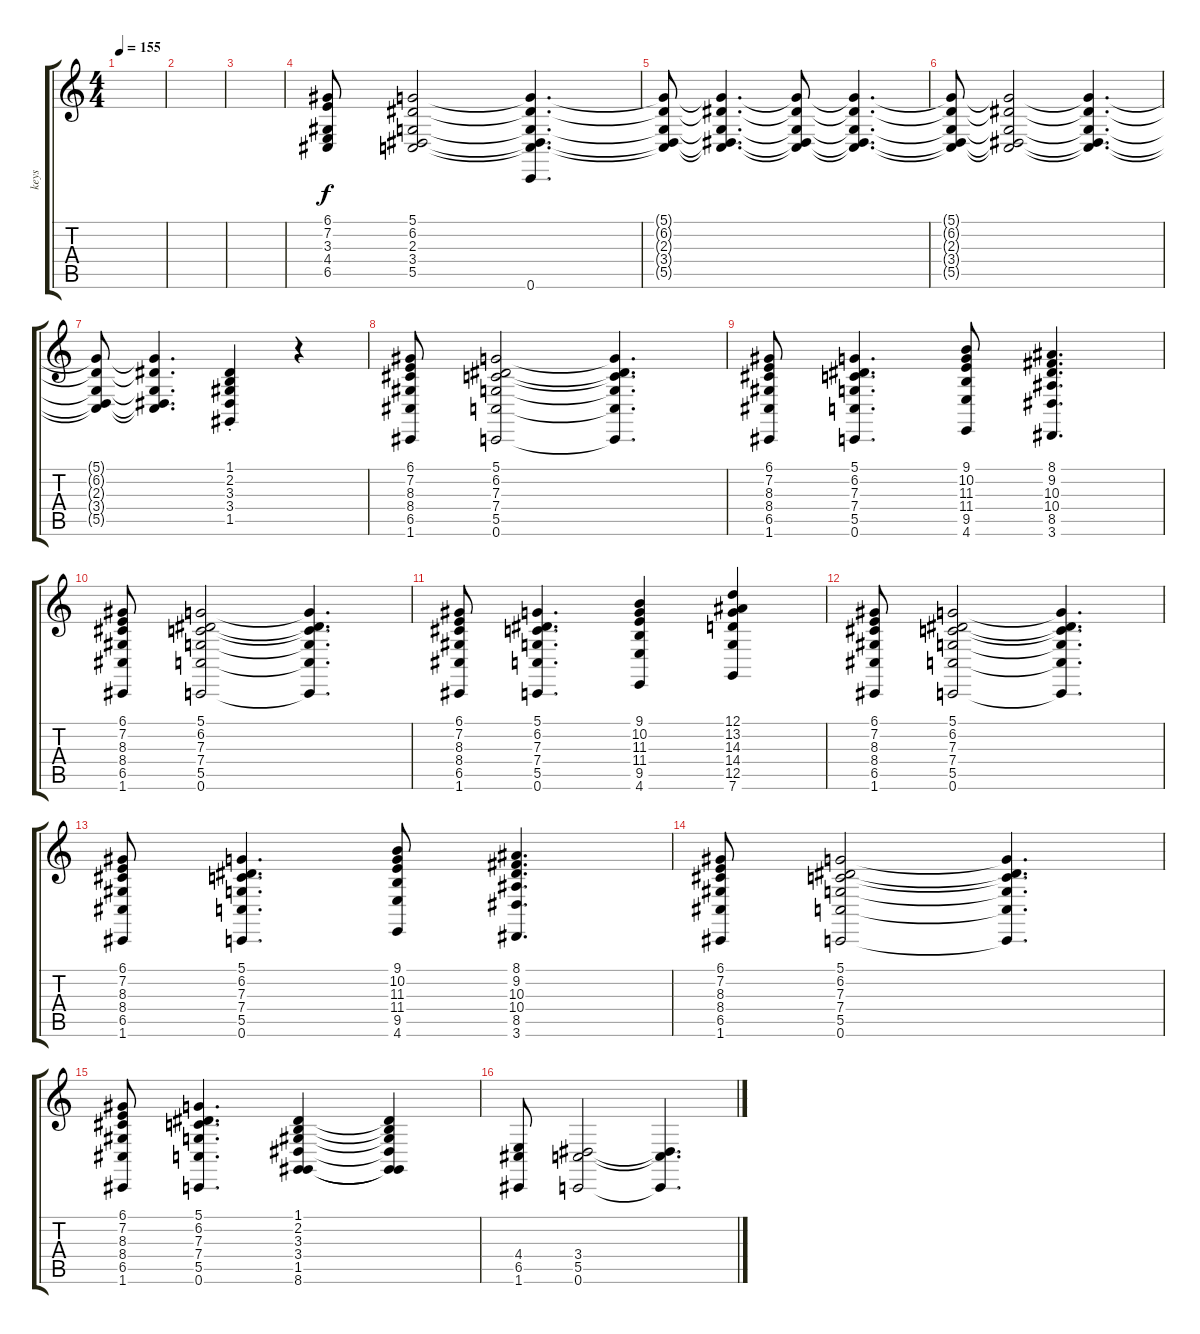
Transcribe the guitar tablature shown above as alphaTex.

\track ("keys" "keys") {instrument drawbarorgan}
\staff {score tabs}
\tuning (D4 A3 F3 C3 G2 C2) {hide}
\ts (4 4)
\tempo 155
\clef g2
\ks c
|
|
|
(6.1 7.2 3.3 4.4 6.5).8 (5.1 6.2 2.3 3.4 5.5).2 (5.1{t} 6.2{t} 2.3{t} 3.4{t} 5.5{t} 0.6).4{d} |
(5.1{t} 6.2{t} 2.3{t} 3.4{t} 5.5{t}).8 (5.1{t} 6.2{t} 2.3{t} 3.4{t} 5.5{t}).4{d} (5.1{t} 6.2{t} 2.3{t} 3.4{t} 5.5{t}).8 (5.1{t} 6.2{t} 2.3{t} 3.4{t} 5.5{t}).4{d} |
(5.1{t} 6.2{t} 2.3{t} 3.4{t} 5.5{t}).8 (5.1{t} 6.2{t} 2.3{t} 3.4{t} 5.5{t}).2 (5.1{t} 6.2{t} 2.3{t} 3.4{t} 5.5{t}).4{d} |
(5.1{t} 6.2{t} 2.3{t} 3.4{t} 5.5{t}).8 (5.1{t} 6.2{t} 2.3{t} 3.4{t} 5.5{t}).4{d} (1.1{st} 2.2{st} 3.3{st} 3.4{st} 1.5{st}).4 r.4 |
(6.1 7.2 8.3 8.4 6.5 1.6).8 (5.1 6.2 7.3 7.4 5.5 0.6).2 (5.1{t} 6.2{t} 7.3{t} 7.4{t} 5.5{t} 0.6{t}).4{d} |
(6.1 7.2 8.3 8.4 6.5 1.6).8 (5.1 6.2 7.3 7.4 5.5 0.6).4{d} (9.1 10.2 11.3 11.4 9.5 4.6).8 (8.1 9.2 10.3 10.4 8.5 3.6).4{d} |
(6.1 7.2 8.3 8.4 6.5 1.6).8 (5.1 6.2 7.3 7.4 5.5 0.6).2 (5.1{t} 6.2{t} 7.3{t} 7.4{t} 5.5{t} 0.6{t}).4{d} |
(6.1 7.2 8.3 8.4 6.5 1.6).8 (5.1 6.2 7.3 7.4 5.5 0.6).4{d} (9.1 10.2 11.3 11.4 9.5 4.6).4 (12.1 13.2 14.3 14.4 12.5 7.6).4 |
(6.1 7.2 8.3 8.4 6.5 1.6).8 (5.1 6.2 7.3 7.4 5.5 0.6).2 (5.1{t} 6.2{t} 7.3{t} 7.4{t} 5.5{t} 0.6{t}).4{d} |
(6.1 7.2 8.3 8.4 6.5 1.6).8 (5.1 6.2 7.3 7.4 5.5 0.6).4{d} (9.1 10.2 11.3 11.4 9.5 4.6).8 (8.1 9.2 10.3 10.4 8.5 3.6).4{d} |
(6.1 7.2 8.3 8.4 6.5 1.6).8 (5.1 6.2 7.3 7.4 5.5 0.6).2 (5.1{t} 6.2{t} 7.3{t} 7.4{t} 5.5{t} 0.6{t}).4{d} |
(6.1 7.2 8.3 8.4 6.5 1.6).8 (5.1 6.2 7.3 7.4 5.5 0.6).4{d} (1.1 2.2 3.3 3.4 1.5 8.6).4 (1.1{t} 2.2{t} 3.3{t} 3.4{t} 1.5{t} 8.6{t}).4 |
(4.4 6.5 1.6).8 (3.4 5.5 0.6).2 (3.4{t} 5.5{t} 0.6{t}).4{d}
